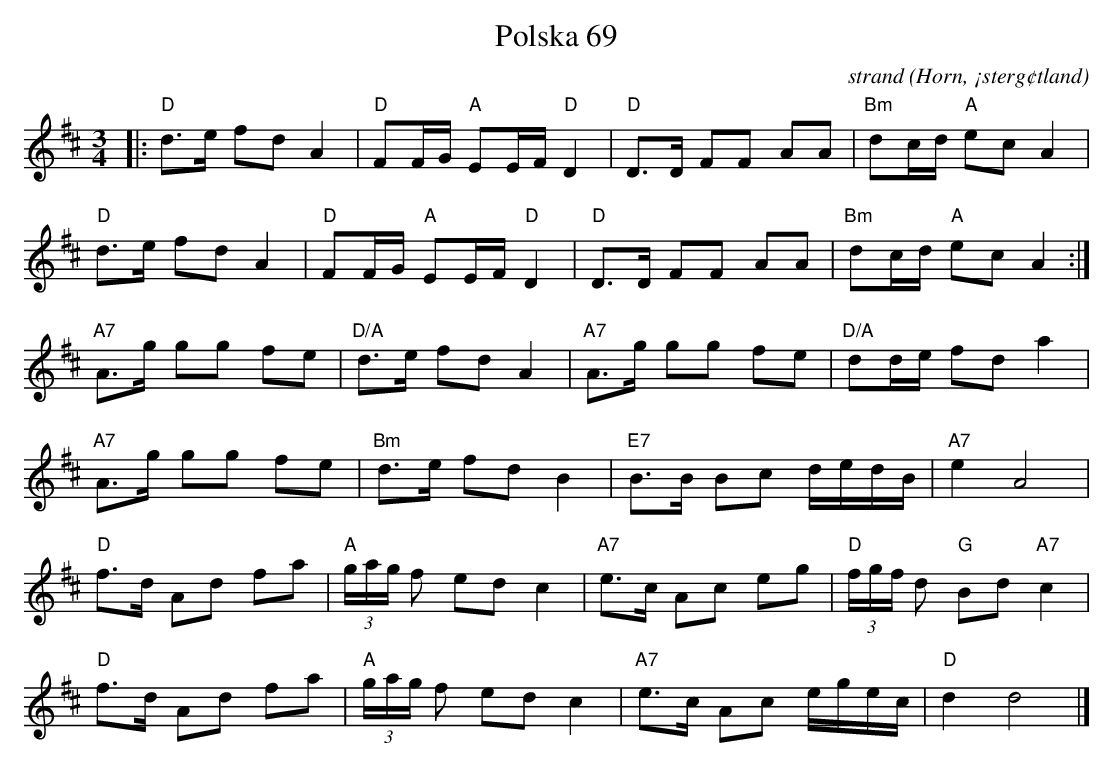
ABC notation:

X:1
T:Polska 69
C: strand
O:Horn, ¡sterg¢tland
M:3/4
L:1/8
K:D
V:1
|:"D"d>e fd A2|"D"FF/G/"A" EE/F/ "D"D2|"D"D>D FF AA|"Bm"dc/d/ "A"ec A2|
"D"d>e fd A2|"D"FF/G/"A" EE/F/ "D"D2|"D"D>D FF AA|"Bm"dc/d/ "A"ec A2:|
"A7"A>g gg fe|"D/A"d>e fd A2|"A7"A>g gg fe|"D/A" dd/e/ fd a2|
"A7"A>g gg fe|"Bm"d>e fd B2|"E7"B>B Bc d/e/d/B/|"A7" e2 A4|
"D"f>d Ad fa|"A"(3g/a/g/ f ed c2|"A7"e>c Ac eg|"D"(3f/g/f/ d "G"Bd "A7"c2|
"D"f>d Ad fa|"A"(3g/a/g/ f ed c2|"A7"e>c Ac e/g/e/c/|"D"d2 d4 |]
